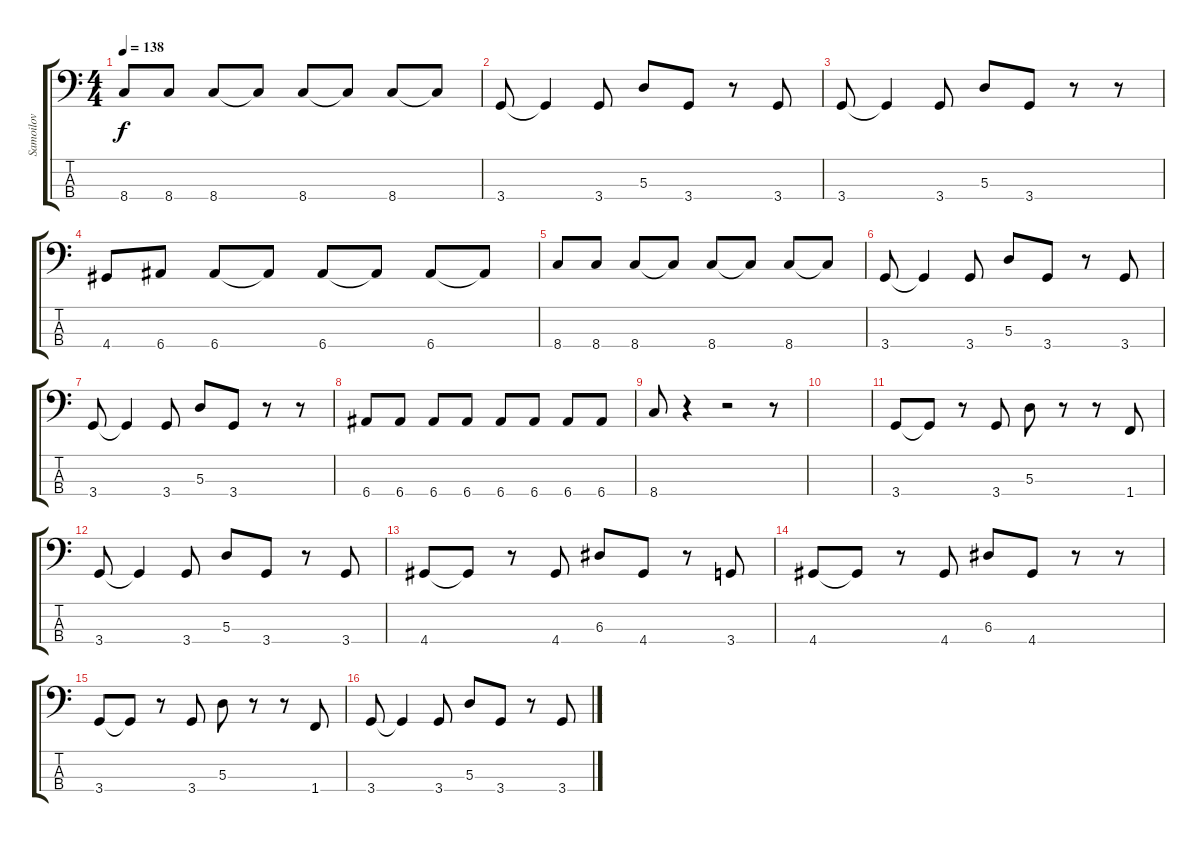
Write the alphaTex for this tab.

\track ("Samoilov" "Samoilov") {instrument electricbassfinger}
\staff {score tabs}
\tuning (G2 D2 A1 E1) {hide}
\ts (4 4)
\tempo 138
\clef f4
\ks c
8.4.8{dy f} 8.4.8 8.4.8 8.4{t}.8 8.4.8 8.4{t}.8 8.4.8 8.4{t}.8 |
3.4.8 3.4{t}.4 3.4.8 5.3.8 3.4.8 r.8 3.4.8 |
3.4.8 3.4{t}.4 3.4.8 5.3.8 3.4.8 r.8 r.8 |
4.4.8 6.4.8 6.4.8 6.4{t}.8 6.4.8 6.4{t}.8 6.4.8 6.4{t}.8 |
8.4.8 8.4.8 8.4.8 8.4{t}.8 8.4.8 8.4{t}.8 8.4.8 8.4{t}.8 |
3.4.8 3.4{t}.4 3.4.8 5.3.8 3.4.8 r.8 3.4.8 |
3.4.8 3.4{t}.4 3.4.8 5.3.8 3.4.8 r.8 r.8 |
6.4.8 6.4.8 6.4.8 6.4.8 6.4.8 6.4.8 6.4.8 6.4.8 |
8.4.8 r.4 r.2 r.8 |
|
3.4.8 3.4{t}.8 r.8 3.4.8 5.3.8 r.8 r.8 1.4.8 |
3.4.8 3.4{t}.4 3.4.8 5.3.8 3.4.8 r.8 3.4.8 |
4.4.8 4.4{t}.8 r.8 4.4.8 6.3.8 4.4.8 r.8 3.4.8 |
4.4.8 4.4{t}.8 r.8 4.4.8 6.3.8 4.4.8 r.8 r.8 |
3.4.8 3.4{t}.8 r.8 3.4.8 5.3.8 r.8 r.8 1.4.8 |
3.4.8 3.4{t}.4 3.4.8 5.3.8 3.4.8 r.8 3.4.8
